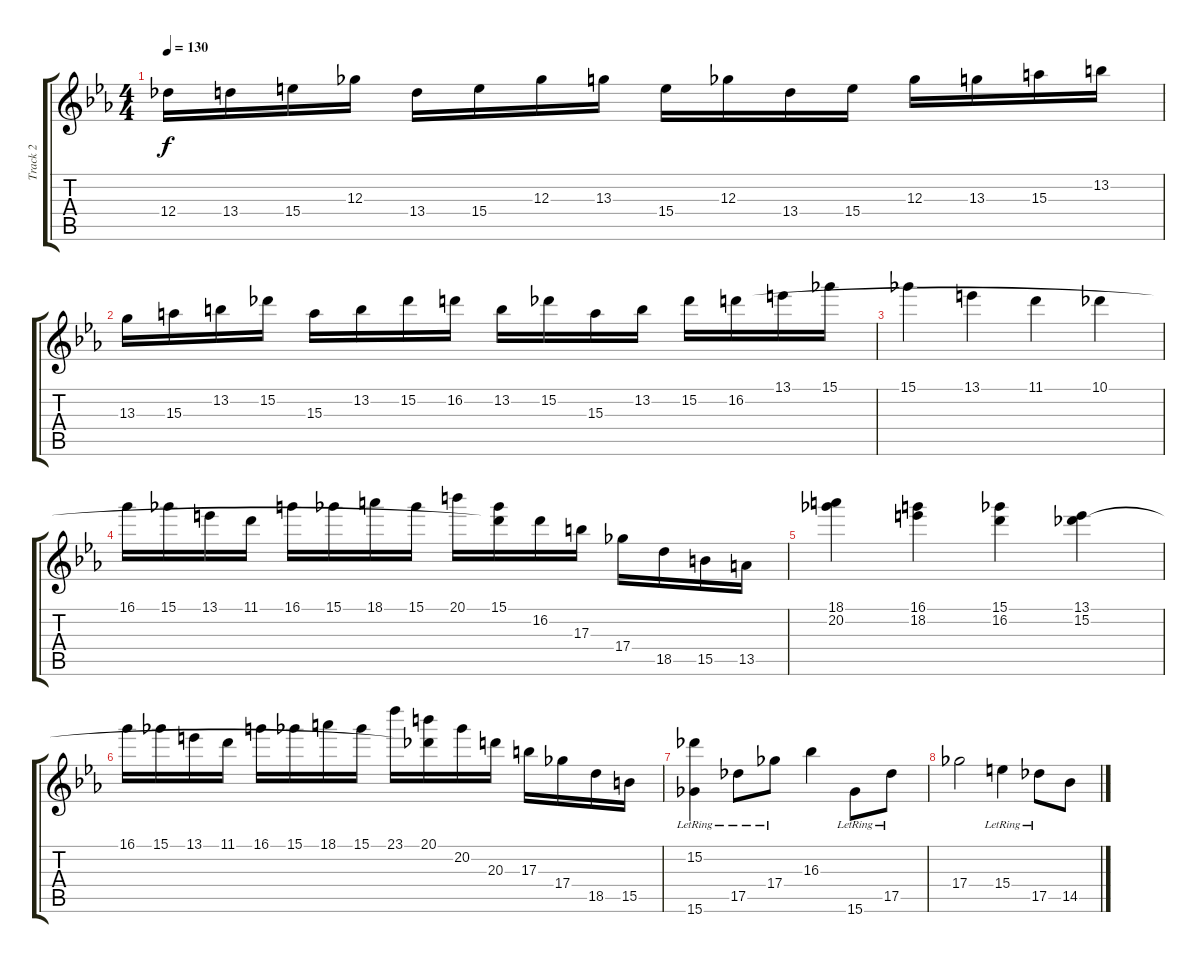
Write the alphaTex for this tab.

\track ("Track 2" "Track 2") {instrument acousticguitarnylon}
\staff {score tabs}
\tuning (Eb4 Bb3 Gb3 Db3 Ab2 Eb2) {hide}
\ts (4 4)
\tempo 130
\clef g2
\ks eb
12.4.16{dy f} 13.4.16 15.4.16 12.3.16 13.4.16 15.4.16 12.3.16 13.3.16 15.4.16 12.3.16 13.4.16 15.4.16 12.3.16 13.3.16 15.3.16 13.2.16 |
13.3.16 15.3.16 13.2.16 15.2.16 15.3.16 13.2.16 15.2.16 16.2.16 13.2.16 15.2.16 15.3.16 13.2.16 15.2.16 16.2.16 13.1.16 15.1.16 |
15.1.4 13.1.4 11.1.4 10.1.4 |
16.1.16 15.1.16 13.1.16 11.1.16 16.1.16 15.1.16 18.1.16 15.1.16 20.1.16 (15.1 16.2{t}).16 16.2.16 17.3.16 17.4.16 18.5.16 15.5.16 13.5.16 |
(18.1 20.2).4 (16.1 18.2).4 (15.1 16.2).4 (13.1 15.2).4 |
16.1.16 15.1.16 13.1.16 11.1.16 16.1.16 15.1.16 18.1.16 15.1.16 23.1.16 (20.1 15.2{t}).16 20.2.16 20.3.16 17.3.16 17.4.16 18.5.16 15.5.16 |
(15.2 15.6{lr}).4 17.5{lr}.8 17.4{lr}.8 16.3.4 15.6{lr}.8 17.5{lr}.8 |
17.4.2 15.4{lr}.4 17.5{lr}.8 14.5.8
